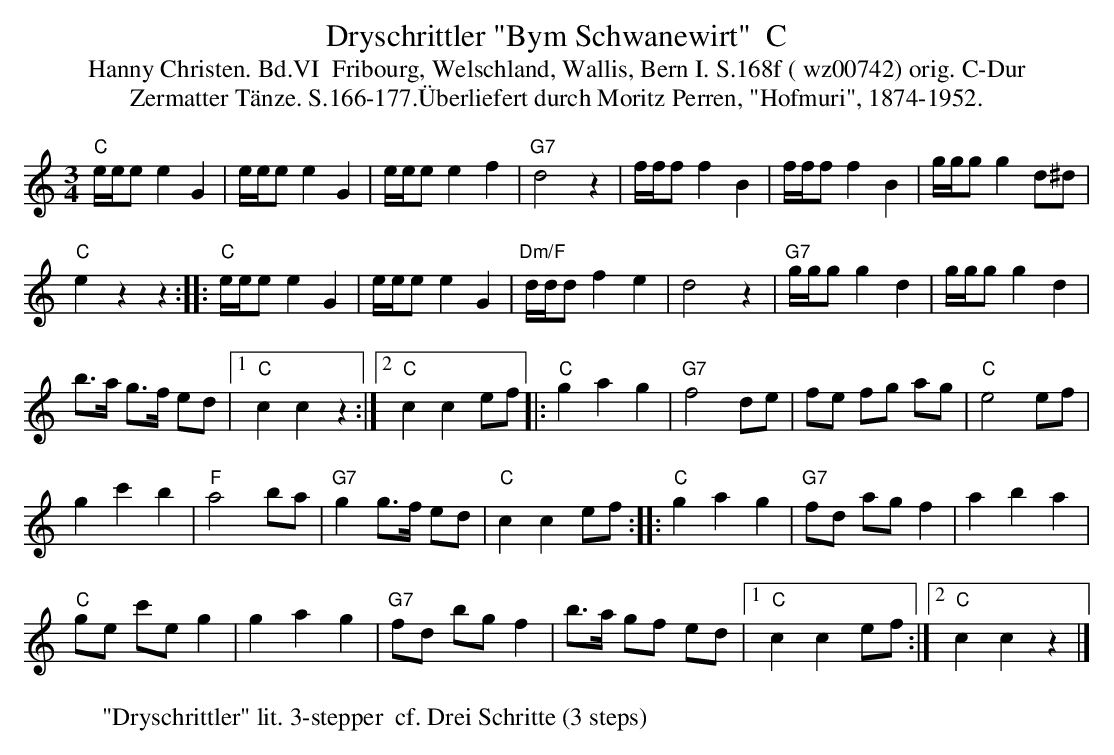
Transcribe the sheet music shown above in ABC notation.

X:1
T: Dryschrittler "Bym Schwanewirt"  C
T:Hanny Christen. Bd.VI  Fribourg, Welschland, Wallis, Bern I. S.168f ( wz00742) orig. C-Dur
T: Zermatter T\"anze. S.166-177.\"Uberliefert durch Moritz Perren, "Hofmuri", 1874-1952.
M:3/4
L:1/8
K:C %%MIDI gchordon
"C"e/e/e e2G2 | e/e/e e2G2 | e/e/e e2f2 | "G7"d4z2 | f/f/f f2B2 | f/f/f f2B2 | g/g/g g2 d^d |
"C"e2z2z2 :: "C"e/e/e e2G2 | e/e/e e2G2 | "Dm/F"d/d/df2e2 | d4z2 | "G7"g/g/gg2d2 | g/g/gg2d2 |
b>a g>f ed |1 "C"c2c2z2 :|2 "C"c2c2ef |: "C"g2a2g2 | "G7"f4de | fe fg ag | "C"e4ef |
g2c'2b2 | "F"a4ba | "G7"g2g>f ed | "C"c2c2ef :: "C"g2a2g2 | "G7"fd agf2 | a2b2a2 |
"C"ge c'eg2 | g2a2g2 | "G7"fd bgf2 | b>a gf ed |1 "C"c2c2ef :|2 "C"c2c2z2 |]
W: "Dryschrittler" lit. 3-stepper  cf. Drei Schritte (3 steps)
